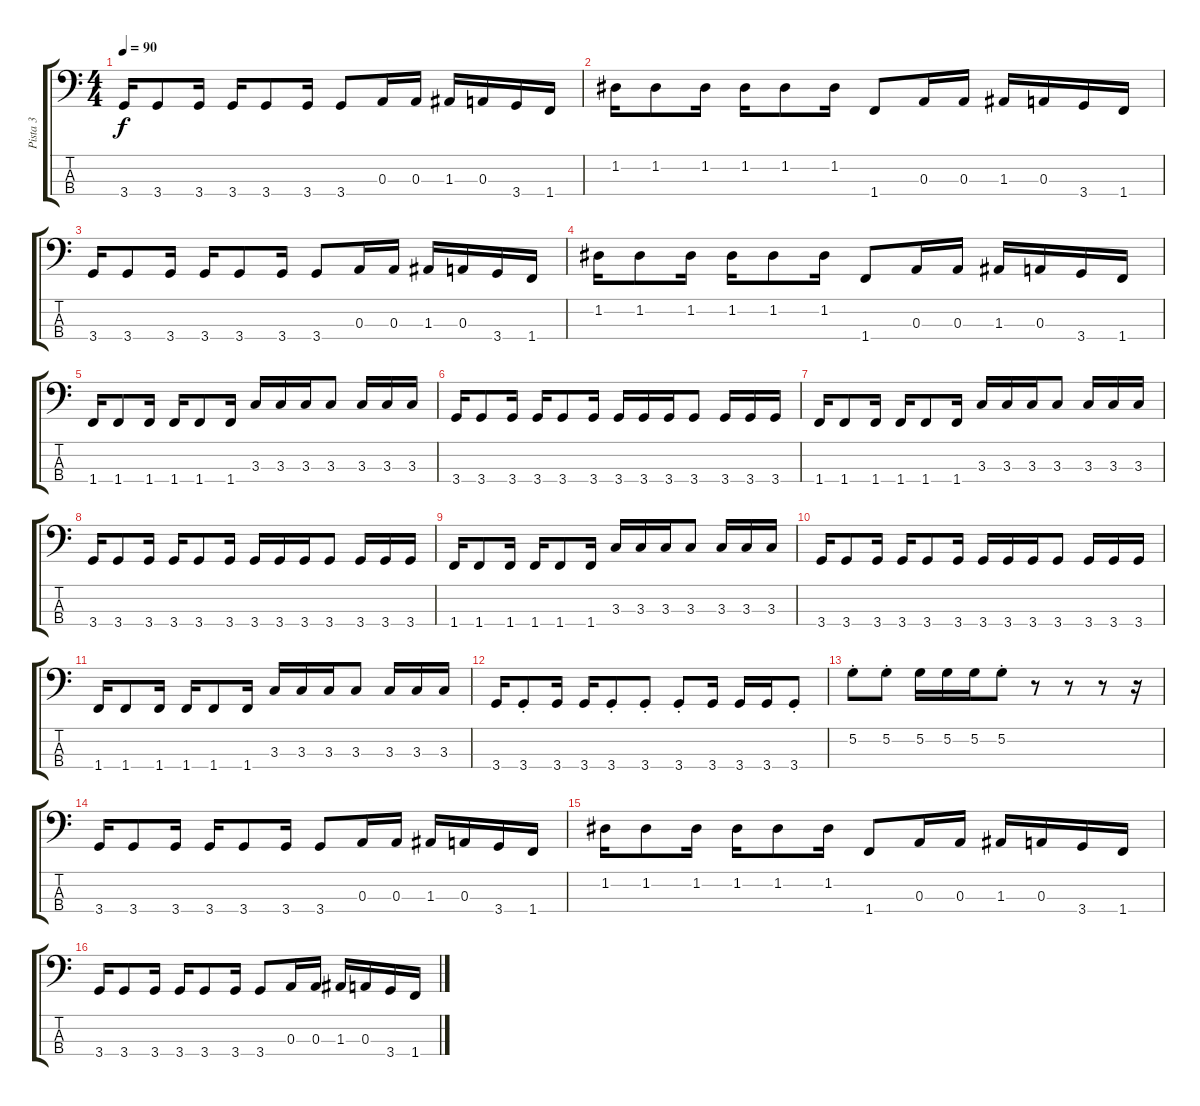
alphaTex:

\track ("Pista 3" "Pista 3") {instrument electricbasspick}
\staff {score tabs}
\tuning (G2 D2 A1 E1) {hide}
\ts (4 4)
\tempo 90
\clef f4
\ks c
3.4.16{dy f} 3.4.8 3.4.16 3.4.16 3.4.8 3.4.16 3.4.8 0.3.16 0.3.16 1.3.16 0.3.16 3.4.16 1.4.16 |
1.2.16 1.2.8 1.2.16 1.2.16 1.2.8 1.2.16 1.4.8 0.3.16 0.3.16 1.3.16 0.3.16 3.4.16 1.4.16 |
3.4.16 3.4.8 3.4.16 3.4.16 3.4.8 3.4.16 3.4.8 0.3.16 0.3.16 1.3.16 0.3.16 3.4.16 1.4.16 |
1.2.16 1.2.8 1.2.16 1.2.16 1.2.8 1.2.16 1.4.8 0.3.16 0.3.16 1.3.16 0.3.16 3.4.16 1.4.16 |
1.4.16 1.4.8 1.4.16 1.4.16 1.4.8 1.4.16 3.3.16 3.3.16 3.3.16 3.3.8 3.3.16 3.3.16 3.3.16 |
3.4.16 3.4.8 3.4.16 3.4.16 3.4.8 3.4.16 3.4.16 3.4.16 3.4.16 3.4.8 3.4.16 3.4.16 3.4.16 |
1.4.16 1.4.8 1.4.16 1.4.16 1.4.8 1.4.16 3.3.16 3.3.16 3.3.16 3.3.8 3.3.16 3.3.16 3.3.16 |
3.4.16 3.4.8 3.4.16 3.4.16 3.4.8 3.4.16 3.4.16 3.4.16 3.4.16 3.4.8 3.4.16 3.4.16 3.4.16 |
1.4.16 1.4.8 1.4.16 1.4.16 1.4.8 1.4.16 3.3.16 3.3.16 3.3.16 3.3.8 3.3.16 3.3.16 3.3.16 |
3.4.16 3.4.8 3.4.16 3.4.16 3.4.8 3.4.16 3.4.16 3.4.16 3.4.16 3.4.8 3.4.16 3.4.16 3.4.16 |
1.4.16 1.4.8 1.4.16 1.4.16 1.4.8 1.4.16 3.3.16 3.3.16 3.3.16 3.3.8 3.3.16 3.3.16 3.3.16 |
3.4.16 3.4{st}.8 3.4.16 3.4.16 3.4{st}.8 3.4{st}.8 3.4{st}.8 3.4.16 3.4.16 3.4.16 3.4{st}.8 |
5.2{st}.8 5.2{st}.8 5.2.16 5.2.16 5.2.16 5.2{st}.8 r.8 r.8 r.8 r.16 |
3.4.16 3.4.8 3.4.16 3.4.16 3.4.8 3.4.16 3.4.8 0.3.16 0.3.16 1.3.16 0.3.16 3.4.16 1.4.16 |
1.2.16 1.2.8 1.2.16 1.2.16 1.2.8 1.2.16 1.4.8 0.3.16 0.3.16 1.3.16 0.3.16 3.4.16 1.4.16 |
3.4.16 3.4.8 3.4.16 3.4.16 3.4.8 3.4.16 3.4.8 0.3.16 0.3.16 1.3.16 0.3.16 3.4.16 1.4.16
